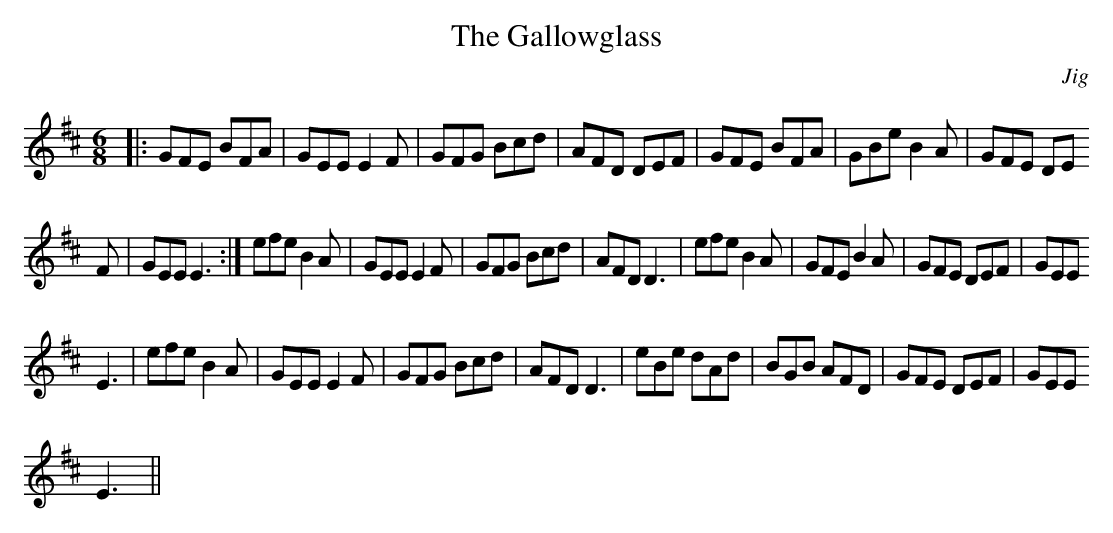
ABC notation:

X:1
T:The Gallowglass
M:6/8
L:1/8
C:Jig
K:D %i.e. Em
|: GFE BFA | GEE E2F | GFG Bcd | AFD DEF | GFE BFA | GBe B2A | GFE DE
F | GEE E3:|\
efe B2A | GEE E2F | GFG Bcd | AFD D3| efe B2A | GFE B2A | GFE DEF | GEE
E3 |\
efe B2A | GEE E2F | GFG Bcd | AFD D3| eBe dAd | BGB AFD | GFE DEF | GEE
E3 ||
